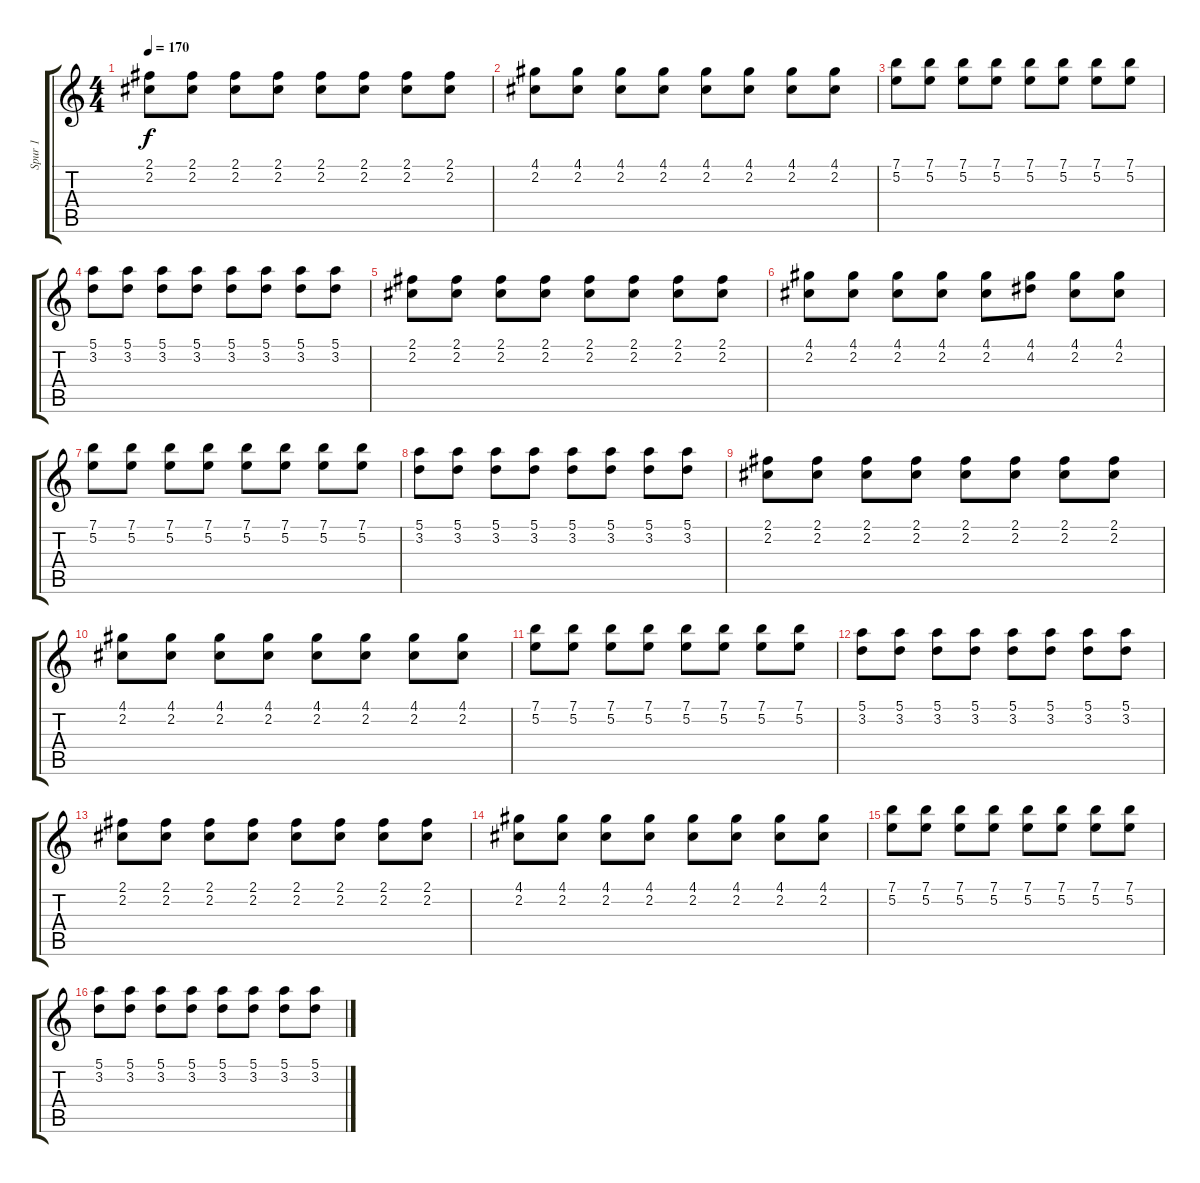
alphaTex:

\track ("Spur 1" "Spur 1") {instrument distortionguitar}
\staff {score tabs}
\tuning (E4 B3 G3 D3 A2 E2) {hide}
\ts (4 4)
\tempo 170
\clef g2
\ks c
(2.1 2.2).8{dy f} (2.1 2.2).8 (2.1 2.2).8 (2.1 2.2).8 (2.1 2.2).8 (2.1 2.2).8 (2.1 2.2).8 (2.1 2.2).8 |
(4.1 2.2).8 (4.1 2.2).8 (4.1 2.2).8 (4.1 2.2).8 (4.1 2.2).8 (4.1 2.2).8 (4.1 2.2).8 (4.1 2.2).8 |
(7.1 5.2).8 (7.1 5.2).8 (7.1 5.2).8 (7.1 5.2).8 (7.1 5.2).8 (7.1 5.2).8 (7.1 5.2).8 (7.1 5.2).8 |
(5.1 3.2).8 (5.1 3.2).8 (5.1 3.2).8 (5.1 3.2).8 (5.1 3.2).8 (5.1 3.2).8 (5.1 3.2).8 (5.1 3.2).8 |
(2.1 2.2).8 (2.1 2.2).8 (2.1 2.2).8 (2.1 2.2).8 (2.1 2.2).8 (2.1 2.2).8 (2.1 2.2).8 (2.1 2.2).8 |
(4.1 2.2).8 (4.1 2.2).8 (4.1 2.2).8 (4.1 2.2).8 (4.1 2.2).8 (4.1 4.2).8 (4.1 2.2).8 (4.1 2.2).8 |
(7.1 5.2).8 (7.1 5.2).8 (7.1 5.2).8 (7.1 5.2).8 (7.1 5.2).8 (7.1 5.2).8 (7.1 5.2).8 (7.1 5.2).8 |
(5.1 3.2).8 (5.1 3.2).8 (5.1 3.2).8 (5.1 3.2).8 (5.1 3.2).8 (5.1 3.2).8 (5.1 3.2).8 (5.1 3.2).8 |
(2.1 2.2).8 (2.1 2.2).8 (2.1 2.2).8 (2.1 2.2).8 (2.1 2.2).8 (2.1 2.2).8 (2.1 2.2).8 (2.1 2.2).8 |
(4.1 2.2).8 (4.1 2.2).8 (4.1 2.2).8 (4.1 2.2).8 (4.1 2.2).8 (4.1 2.2).8 (4.1 2.2).8 (4.1 2.2).8 |
(7.1 5.2).8 (7.1 5.2).8 (7.1 5.2).8 (7.1 5.2).8 (7.1 5.2).8 (7.1 5.2).8 (7.1 5.2).8 (7.1 5.2).8 |
(5.1 3.2).8 (5.1 3.2).8 (5.1 3.2).8 (5.1 3.2).8 (5.1 3.2).8 (5.1 3.2).8 (5.1 3.2).8 (5.1 3.2).8 |
(2.1 2.2).8 (2.1 2.2).8 (2.1 2.2).8 (2.1 2.2).8 (2.1 2.2).8 (2.1 2.2).8 (2.1 2.2).8 (2.1 2.2).8 |
(4.1 2.2).8 (4.1 2.2).8 (4.1 2.2).8 (4.1 2.2).8 (4.1 2.2).8 (4.1 2.2).8 (4.1 2.2).8 (4.1 2.2).8 |
(7.1 5.2).8 (7.1 5.2).8 (7.1 5.2).8 (7.1 5.2).8 (7.1 5.2).8 (7.1 5.2).8 (7.1 5.2).8 (7.1 5.2).8 |
(5.1 3.2).8 (5.1 3.2).8 (5.1 3.2).8 (5.1 3.2).8 (5.1 3.2).8 (5.1 3.2).8 (5.1 3.2).8 (5.1 3.2).8
